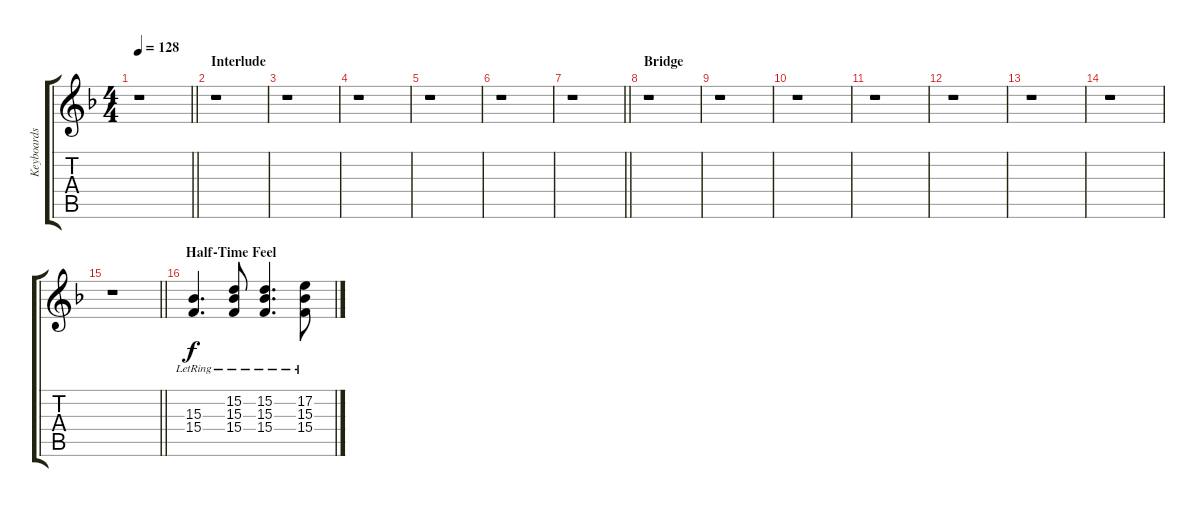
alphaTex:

\track ("Keyboards" "Keyboards") {instrument vibraphone}
\staff {score tabs}
\tuning (E4 B3 G3 D3 A2 D2) {hide}
\ts (4 4)
\tempo 128
\clef g2
\barLineRight lightlight
\ks dminor
r.1{dy f} |
\section ("" "Interlude")
r.1 |
r.1 |
r.1 |
r.1 |
r.1 |
\barLineRight lightlight
r.1 |
\section ("" "Bridge")
r.1 |
r.1 |
r.1 |
r.1 |
r.1 |
r.1 |
r.1 |
\barLineRight lightlight
r.1 |
\section ("" "Half-Time Feel")
(15.3{lr} 15.4{lr}).4{d} (15.2{lr} 15.3{lr} 15.4{lr}).8 (15.2{lr} 15.3{lr} 15.4{lr}).4{d} (17.2{lr} 15.3{lr} 15.4{lr}).8
